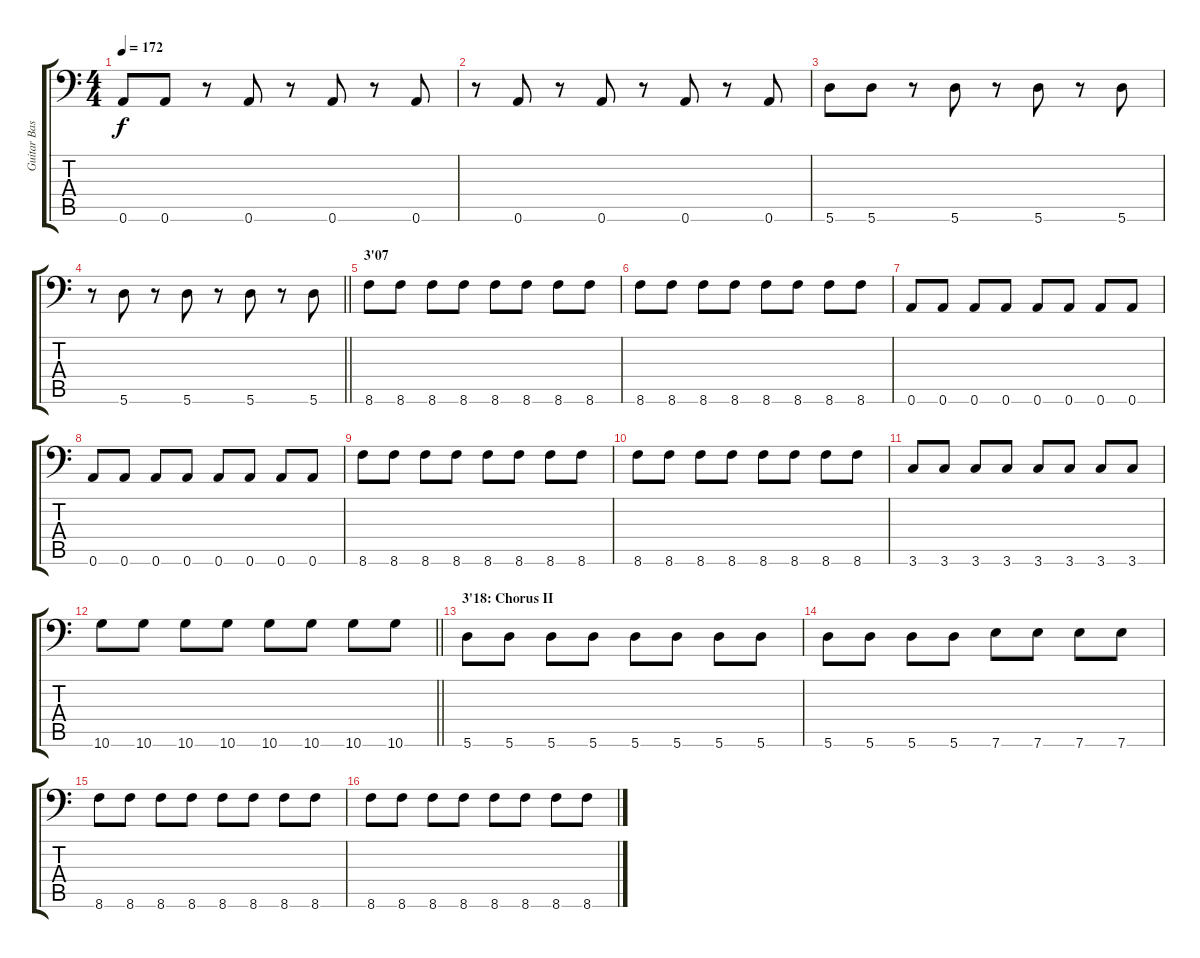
\track ("Guitar Bass" "Guitar Bas") {instrument electricbassfinger}
\staff {score tabs}
\tuning (B3 Gb3 D3 A2 E2 A1) {hide}
\ts (4 4)
\tempo 172
\clef f4
\ks c
0.6.8{dy f} 0.6.8 r.8 0.6.8 r.8 0.6.8 r.8 0.6.8 |
r.8 0.6.8 r.8 0.6.8 r.8 0.6.8 r.8 0.6.8 |
5.6.8 5.6.8 r.8 5.6.8 r.8 5.6.8 r.8 5.6.8 |
\barLineRight lightlight
r.8 5.6.8 r.8 5.6.8 r.8 5.6.8 r.8 5.6.8 |
\section ("" "3'07")
8.6.8 8.6.8 8.6.8 8.6.8 8.6.8 8.6.8 8.6.8 8.6.8 |
8.6.8 8.6.8 8.6.8 8.6.8 8.6.8 8.6.8 8.6.8 8.6.8 |
0.6.8 0.6.8 0.6.8 0.6.8 0.6.8 0.6.8 0.6.8 0.6.8 |
0.6.8 0.6.8 0.6.8 0.6.8 0.6.8 0.6.8 0.6.8 0.6.8 |
8.6.8 8.6.8 8.6.8 8.6.8 8.6.8 8.6.8 8.6.8 8.6.8 |
8.6.8 8.6.8 8.6.8 8.6.8 8.6.8 8.6.8 8.6.8 8.6.8 |
3.6.8 3.6.8 3.6.8 3.6.8 3.6.8 3.6.8 3.6.8 3.6.8 |
\barLineRight lightlight
10.6.8 10.6.8 10.6.8 10.6.8 10.6.8 10.6.8 10.6.8 10.6.8 |
\section ("" "3'18: Chorus II")
5.6.8 5.6.8 5.6.8 5.6.8 5.6.8 5.6.8 5.6.8 5.6.8 |
5.6.8 5.6.8 5.6.8 5.6.8 7.6.8 7.6.8 7.6.8 7.6.8 |
8.6.8 8.6.8 8.6.8 8.6.8 8.6.8 8.6.8 8.6.8 8.6.8 |
8.6.8 8.6.8 8.6.8 8.6.8 8.6.8 8.6.8 8.6.8 8.6.8
